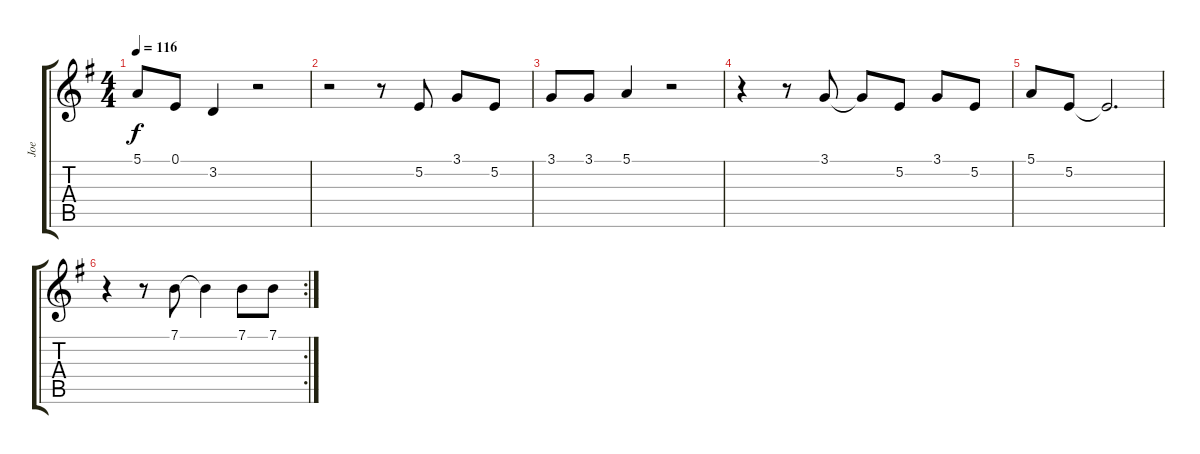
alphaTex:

\track ("Joe" "Joe") {instrument lead1square}
\staff {score tabs}
\tuning (E4 B3 G3 D3 A2 E2) {hide}
\ts (4 4)
\tempo 116
\clef g2
\ks g
5.1.8{dy f} 0.1.8 3.2.4 r.2 |
r.2 r.8 5.2.8 3.1.8 5.2.8 |
3.1.8 3.1.8 5.1.4 r.2 |
r.4 r.8 3.1.8 3.1{t}.8 5.2.8 3.1.8 5.2.8 |
5.1.8 5.2.8 5.2{t}.2{d} |
\rc 2
r.4 r.8 7.1.8 7.1{t}.4 7.1.8 7.1.8
